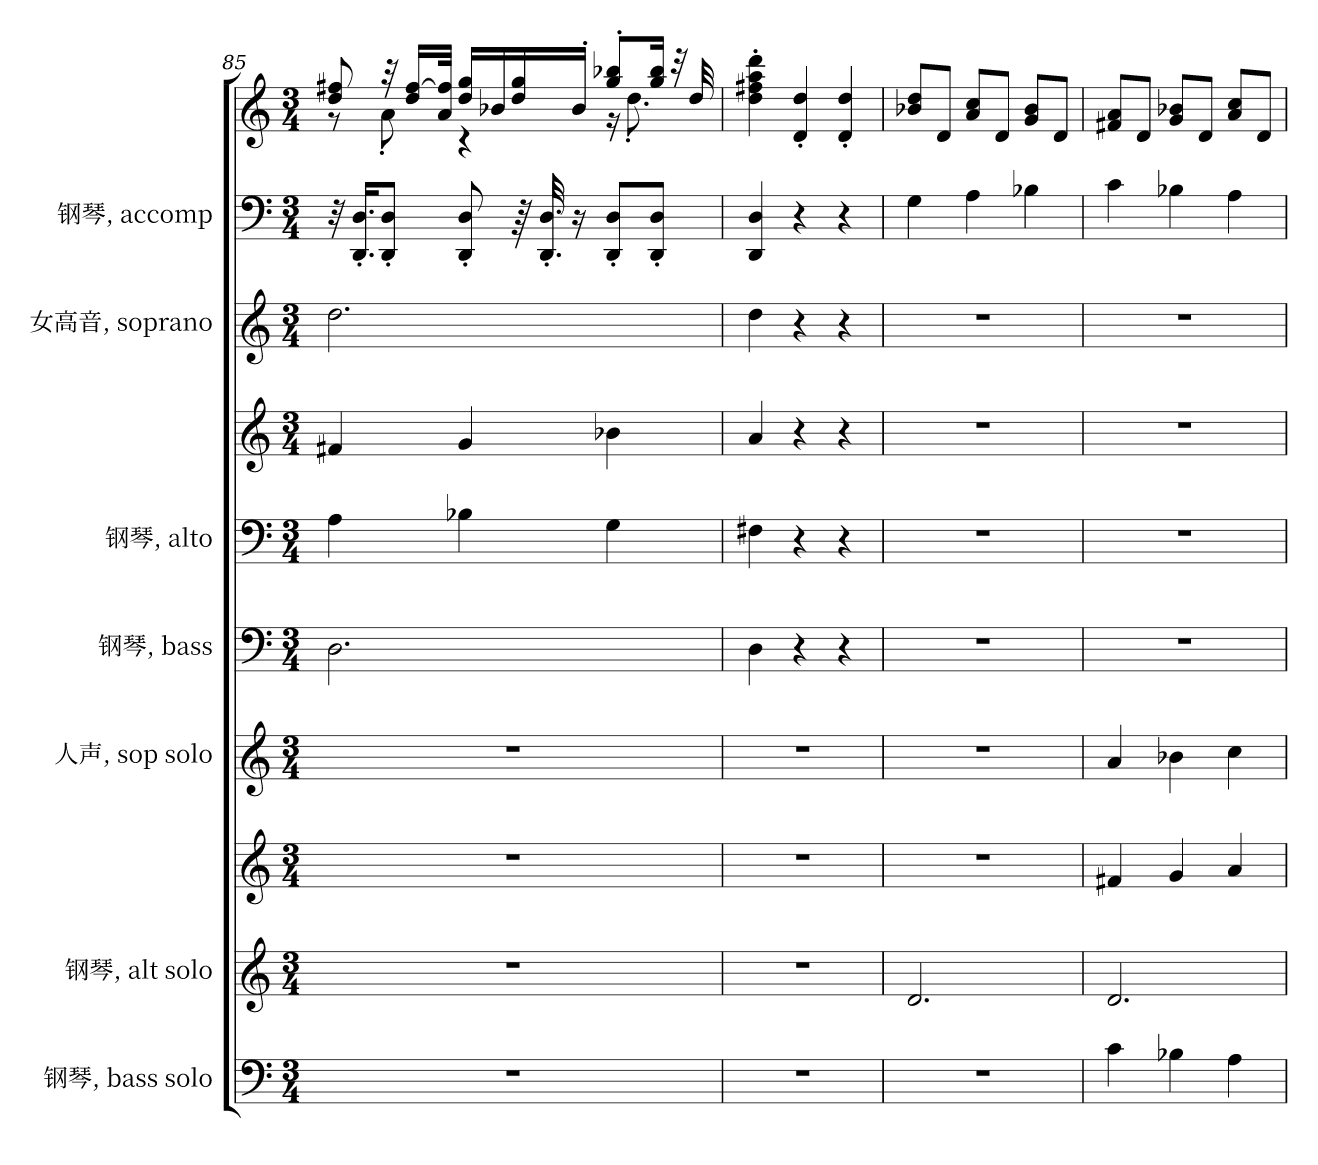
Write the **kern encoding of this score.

**kern	**kern	**kern	**kern	**kern	**kern	**kern	**kern	**kern	**kern
*part7	*part6	*part6	*part5	*part4	*part3	*part3	*part2	*part1	*part1
*staff10	*staff9	*staff8	*staff7	*staff6	*staff5	*staff4	*staff3	*staff2	*staff1
*I"钢琴, bass solo	*I"钢琴, alt solo	*	*I"人声, sop solo	*I"钢琴, bass	*I"钢琴, alto	*	*I"女高音, soprano	*I"钢琴, accomp	*
*	*	*	*	*	*	*	*I'S.	*	*
!!LO:PB:g=z
*clefF4	*clefG2	*clefG2	*clefG2	*clefF4	*clefF4	*clefG2	*clefG2	*clefF4	*clefG2
*k[]	*k[]	*k[]	*k[]	*k[]	*k[]	*k[]	*k[]	*k[]	*k[]
*M3/4	*M3/4	*M3/4	*M3/4	*M3/4	*M3/4	*M3/4	*M3/4	*M3/4	*M3/4
=85	=85	=85	=85	=85	=85	=85	=85	=85	=85
*	*	*	*	*	*	*	*	*	*^
2.r	2.r	2.r	2.r	2.D\	4A\	4f#X/	2.dd\	32r	8dd/ 8ff#X/	8r
.	.	.	.	.	.	.	.	16.DD/' 16.D/'KL	.	.
.	.	.	.	.	.	.	.	8DD/' 8D/'J	32r	8a'\
.	.	.	.	.	.	.	.	.	16dd/ [16ff#/LL	.
.	.	.	.	.	.	.	.	.	32a/ 32ff#/]JJk	.
.	.	.	.	.	4B-X\	4g/	.	8DD/' 8D/'	16dd/ 16gg/LL	4r
.	.	.	.	.	.	.	.	.	16b-X/	.
.	.	.	.	.	.	.	.	64r	16dd/ 16gg/	.
.	.	.	.	.	.	.	.	32.DD/' 32.D/'	.	.
.	.	.	.	.	.	.	.	16r	16b-'/JJ	.
.	.	.	.	.	4G\	4b-X\	.	8DD/' 8D/'L	8gg/' 8bb-X/'L	16r
.	.	.	.	.	.	.	.	.	.	8.dd'\
.	.	.	.	.	.	.	.	8DD/' 8D/'J	16gg/ 16bb-/Jk	.
.	.	.	.	.	.	.	.	.	32r	.
.	.	.	.	.	.	.	.	.	32dd/	.
*	*	*	*	*	*	*	*	*	*v	*v
=86	=86	=86	=86	=86	=86	=86	=86	=86	=86
2.r	2.r	2.r	2.r	4D\	4F#X\	4a/	4dd\	4DD/ 4D/	4dd\' 4ff#X\' 4aa\' 4ddd\'
.	.	.	.	4r	4r	4r	4r	4r	4d/' 4dd/'
.	.	.	.	4r	4r	4r	4r	4r	4d/' 4dd/'
=87	=87	=87	=87	=87	=87	=87	=87	=87	=87
2.r	2.d/	2.r	2.r	2.r	2.r	2.r	2.r	4G\	8b-X/ 8dd/L
.	.	.	.	.	.	.	.	.	8d/J
.	.	.	.	.	.	.	.	4A\	8a/ 8cc/L
.	.	.	.	.	.	.	.	.	8d/J
.	.	.	.	.	.	.	.	4B-X\	8g/ 8b-/L
.	.	.	.	.	.	.	.	.	8d/J
=88	=88	=88	=88	=88	=88	=88	=88	=88	=88
4c\	2.d/	4f#X/	4a/	2.r	2.r	2.r	2.r	4c\	8f#X/ 8a/L
.	.	.	.	.	.	.	.	.	8d/J
4B-X\	.	4g/	4b-X\	.	.	.	.	4B-X\	8g/ 8b-X/L
.	.	.	.	.	.	.	.	.	8d/J
4A\	.	4a/	4cc\	.	.	.	.	4A\	8a/ 8cc/L
.	.	.	.	.	.	.	.	.	8d/J
=	=	=	=	=	=	=	=	=	=
*-	*-	*-	*-	*-	*-	*-	*-	*-	*-
